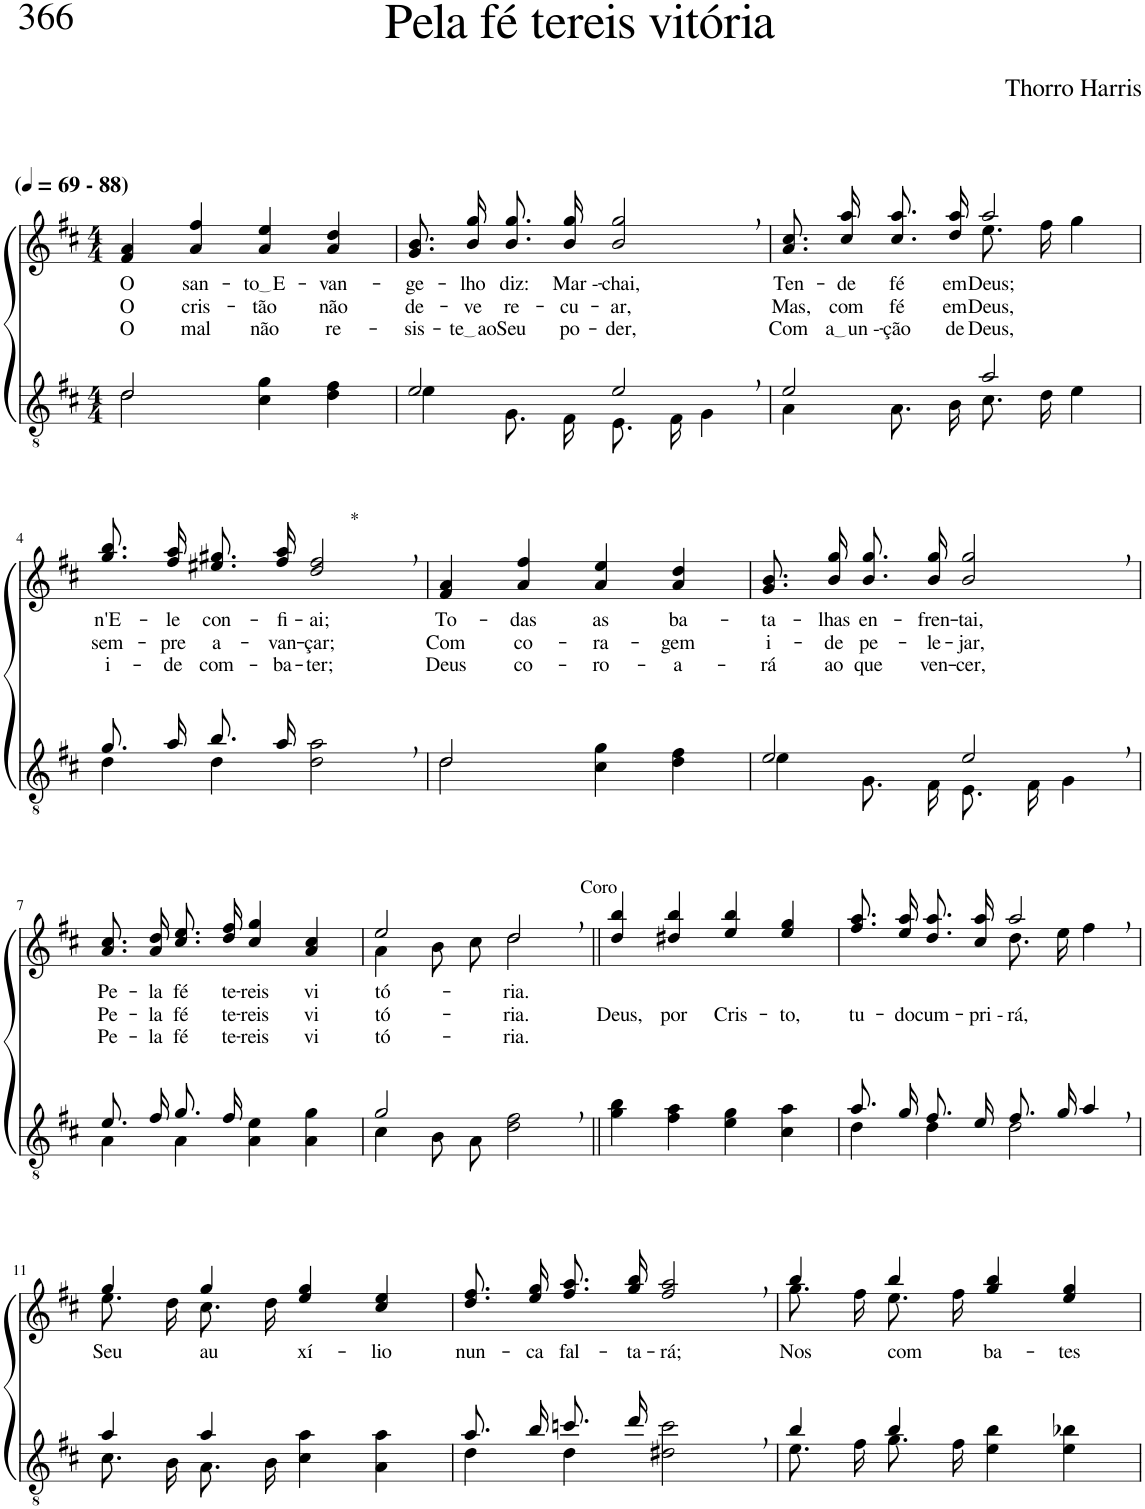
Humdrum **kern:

**kern	**kern	**text	**text	**text
*part2	*part1	*part1	*part1	*part1
*staff2	*staff1	*staff1	*staff1	*staff1
*I"Parte III e IV	*I"Parte I e II	*	*	*
*clefGv2	*clefG2	*	*	*
*Trd5c9	*Trd5c9	*	*	*
*k[f#c#]	*k[f#c#]	*	*	*
*M4/4	*M4/4	*	*	*
*MM69	*MM69	*	*	*
=1	=1	=1	=1	=1
*^	*	*	*	*
!	!	!LO:TX:a:B:t=(	!	!	!
!	!	!LO:TX:a:B:t=- 88)	!	!	!
!	!	!	!LO:LY:b	!LO:LY:b	!LO:LY:b
2d\	2d/	4f#/ 4a/	O	O	O
!	!	!	!LO:LY:b	!LO:LY:b	!LO:LY:b
.	.	4a/ 4ff#/	san-	cris-	mal
!	!	!	!LO:LY:b	!LO:LY:b	!LO:LY:b
4c#\ 4g\	2ryy	4a/ 4ee/	to E	-tão	não
!	!	!	!LO:LY:b	!LO:LY:b	!LO:LY:b
4d\ 4f#\	.	4a/ 4dd/	-van-	não	re-
=2	=2	=2	=2	=2	=2
!	!	!	!LO:LY:b	!LO:LY:b	!LO:LY:b
2e/	4e\	8.g\ 8.b\L	-ge-	de-	-sis-
!	!	!	!LO:LY:b	!LO:LY:b	!LO:LY:b
.	.	16b\ 16gg\Jk	-lho	-ve	te ao
!	!	!	!LO:LY:b	!LO:LY:b	!LO:LY:b
.	8.G\L	8.b\ 8.gg\L	diz:	re-	Seu
!	!	!	!LO:LY:b	!LO:LY:b	!LO:LY:b
.	16F#\Jk	16b\ 16gg\Jk	Mar --	-cu-	po-
!	!	!	!LO:LY:b	!LO:LY:b	!LO:LY:b
2e,/	8.E\L	2b/, 2gg/,	-chai,	-ar,	-der,
.	16F#\Jk	.	.	.	.
.	4G\	.	.	.	.
=3	=3	=3	=3	=3	=3
!	!	!	!LO:LY:b	!LO:LY:b	!LO:LY:b
*	*	*^	*	*	*
2e/	4A\	8.a\ 8.cc#\L	2ryy	Ten-	Mas,	Com
!	!	!	!	!LO:LY:b	!LO:LY:b	!LO:LY:b
.	.	16cc#\ 16aa\Jk	.	-de	com	a un -
!	!	!	!	!LO:LY:b	!LO:LY:b	!LO:LY:b
.	8.A\L	8.cc#\ 8.aa\L	.	fé	fé	-ção
!	!	!	!	!LO:LY:b	!LO:LY:b	!LO:LY:b
.	16B\Jk	16dd\ 16aa\Jk	.	em	em	de
!	!	!	!	!LO:LY:b	!LO:LY:b	!LO:LY:b
2a/	8.c#\L	2aa/	8.ee\L	Deus;	Deus,	Deus,
.	16d\Jk	.	16ff#\Jk	.	.	.
.	4e\	.	4gg\	.	.	.
!!LO:LB:g=z
=4	=4	=4	=4	=4	=4	=4
!	!	!	!	!LO:LY:b	!LO:LY:b	!LO:LY:b
*	*	*v	*v	*	*	*
8.g/L	4d\	8.gg\ 8.bb\L	n'E-	sem-	i-
!	!	!	!LO:LY:b	!LO:LY:b	!LO:LY:b
16a/Jk	.	16ff#\ 16aa\Jk	-le	-pre	-de
!	!	!	!LO:LY:b	!LO:LY:b	!LO:LY:b
8.b/L	4d\	8.ee#X\ 8.gg#X\L	con-	a-	com-
!	!	!	!LO:LY:b	!LO:LY:b	!LO:LY:b
16a/Jk	.	16ff#\ 16aa\Jk	-fi-	-van-	-ba-
!	!	!LO:TX:a:t=*	!	!	!
!	!	!	!LO:LY:b	!LO:LY:b	!LO:LY:b
2ryy	2d\ 2a\	2dd/, 2ff#/,	-ai;	-çar;	-ter;
=5	=5	=5	=5	=5	=5
!	!	!	!LO:LY:b	!LO:LY:b	!LO:LY:b
2d\	2d/	4f#/ 4a/	To-	Com	Deus
!	!	!	!LO:LY:b	!LO:LY:b	!LO:LY:b
.	.	4a/ 4ff#/	-das	co-	co-
!	!	!	!LO:LY:b	!LO:LY:b	!LO:LY:b
4c#\ 4g\	2ryy	4a/ 4ee/	as	-ra-	-ro-
!	!	!	!LO:LY:b	!LO:LY:b	!LO:LY:b
4d\ 4f#\	.	4a/ 4dd/	ba-	-gem	-a-
=6	=6	=6	=6	=6	=6
!	!	!	!LO:LY:b	!LO:LY:b	!LO:LY:b
2e/	4e\	8.g\ 8.b\L	-ta-	i-	-rá
!	!	!	!LO:LY:b	!LO:LY:b	!LO:LY:b
.	.	16b\ 16gg\Jk	-lhas	-de	ao
!	!	!	!LO:LY:b	!LO:LY:b	!LO:LY:b
.	8.G\L	8.b\ 8.gg\L	en-	pe-	que
!	!	!	!LO:LY:b	!LO:LY:b	!LO:LY:b
.	16F#\Jk	16b\ 16gg\Jk	-fren-	-le-	ven-
!	!	!	!LO:LY:b	!LO:LY:b	!LO:LY:b
2e,/	8.E\L	2b/, 2gg/,	-tai,	-jar,	-cer,
.	16F#\Jk	.	.	.	.
.	4G\	.	.	.	.
!!LO:LB:g=z
=7	=7	=7	=7	=7	=7
!	!	!	!LO:LY:b	!LO:LY:b	!LO:LY:b
8.e/L	4A\	8.a\ 8.cc#\L	Pe-	Pe-	Pe-
!	!	!	!LO:LY:b	!LO:LY:b	!LO:LY:b
16f#/Jk	.	16a\ 16dd\Jk	-la	-la	-la
!	!	!	!LO:LY:b	!LO:LY:b	!LO:LY:b
8.g/L	4A\	8.cc#\ 8.ee\L	fé	fé	fé
!	!	!	!LO:LY:b	!LO:LY:b	!LO:LY:b
16f#/Jk	.	16dd\ 16ff#\Jk	te-	te-	te-
!	!	!	!LO:LY:b	!LO:LY:b	!LO:LY:b
2ryy	4A\ 4e\	4cc#/ 4gg/	-reis	-reis	-reis
!	!	!	!LO:LY:b	!LO:LY:b	!LO:LY:b
.	4A\ 4g\	4a/ 4cc#/	vi-	vi-	vi-
=8	=8	=8	=8	=8	=8
*	*	*^	*	*	*
!	!	!	!	!LO:LY:b	!LO:LY:b	!LO:LY:b
2g/	4c#\	2ee/	4a\	-tó-	-tó-	-tó-
.	8B\L	.	8b\L	.	.	.
.	8A\J	.	8cc#\J	.	.	.
!	!	!LO:TX:a:t=Coro	!	!	!	!
!	!	!	!	!LO:LY:b	!LO:LY:b	!LO:LY:b
2ryy	2d\ 2f#\	2dd,/	2dd\	-ria.	-ria.	-ria.
=9||	=9||	=9||	=9||	=9||	=9||	=9||
!	!	!	!	!	!LO:LY:b	!
*v	*v	*	*	*	*	*
*	*v	*v	*	*	*
4g\ 4b\	4dd/ 4bb/	.	Deus,	.
!	!	!	!LO:LY:b	!
4f#\ 4a\	4dd#X/ 4bb/	.	por	.
!	!	!	!LO:LY:b	!
4e\ 4g\	4ee/ 4bb/	.	Cris-	.
!	!	!	!LO:LY:b	!
4c#\ 4a\	4ee/ 4gg/	.	-to,	.
=10	=10	=10	=10	=10
*^	*	*	*	*
!	!	!	!	!LO:LY:b	!
*	*	*^	*	*	*
8.a/L	4d\	8.ff#\ 8.aa\L	2ryy	.	tu-	.
!	!	!	!	!	!LO:LY:b	!
16g/Jk	.	16ee\ 16aa\Jk	.	.	-do	.
!	!	!	!	!	!LO:LY:b	!
8.f#/L	4d\	8.dd\ 8.aa\L	.	.	cum-	.
!	!	!	!	!	!LO:LY:b	!
16e/Jk	.	16cc#\ 16aa\Jk	.	.	-pri --	.
!	!	!	!	!	!LO:LY:b	!
8.f#/L	2d\	2aa,/	8.dd\L	.	-rá,	.
16g/Jk	.	.	16ee\Jk	.	.	.
4a,/	.	.	4ff#\	.	.	.
!!LO:LB:g=z	!!
=11	=11	=11	=11	=11	=11	=11
!	!	!	!	!LO:LY:b	!	!
4a/	8.c#\L	4gg/	8.ee\L	Seu	.	.
.	16B\Jk	.	16dd\Jk	.	.	.
!	!	!	!	!LO:LY:b	!	!
4a/	8.A\L	4gg/	8.cc#\L	au-	.	.
.	16B\Jk	.	16dd\Jk	.	.	.
!	!	!	!	!LO:LY:b	!	!
2ryy	4c#\ 4a\	4ee/ 4gg/	2ryy	-xí-	.	.
!	!	!	!	!LO:LY:b	!	!
.	4A\ 4a\	4cc#/ 4ee/	.	-lio	.	.
*	*	*v	*v	*	*	*
=12	=12	=12	=12	=12	=12
!	!	!	!LO:LY:b	!	!
8.a/L	4d\	8.dd\ 8.ff#\L	nun-	.	.
!	!	!	!LO:LY:b	!	!
16b/Jk	.	16ee\ 16gg\Jk	-ca	.	.
!	!	!	!LO:LY:b	!	!
8.ccn/L	4d\	8.ff#\ 8.aa\L	fal-	.	.
!	!	!	!LO:LY:b	!	!
16dd/Jk	.	16gg\ 16bb\Jk	-ta-	.	.
!	!	!	!LO:LY:b	!	!
2ryy	2d#X\ 2cc\	2ff#/, 2aa/,	-rá;	.	.
=13	=13	=13	=13	=13	=13
*	*	*^	*	*	*
!	!	!	!	!LO:LY:b	!	!
4b/	8.e\L	4bb/	8.gg\L	Nos	.	.
.	16f#\Jk	.	16ff#\Jk	.	.	.
!	!	!	!	!LO:LY:b	!	!
4b/	8.g\L	4bb/	8.ee\L	com-	.	.
.	16f#\Jk	.	16ff#\Jk	.	.	.
!	!	!	!	!LO:LY:b	!	!
2ryy	4e\ 4b\	4gg/ 4bb/	2ryy	-ba-	.	.
!	!	!	!	!LO:LY:b	!	!
.	4e\ 4b-X\	4ee/ 4gg/	.	-tes	.	.
*v	*v	*	*	*	*	*
*	*v	*v	*	*	*
=	=	=	=	=
*-	*-	*-	*-	*-
